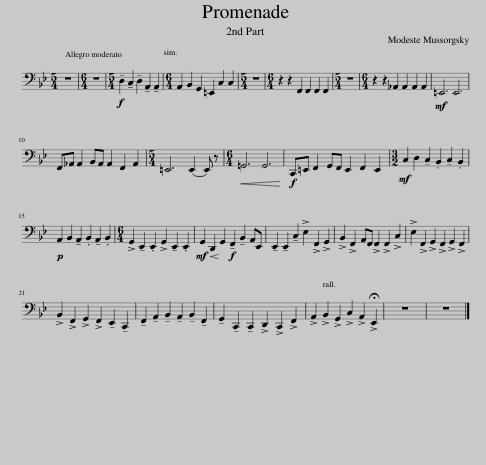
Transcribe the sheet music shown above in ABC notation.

X:1
L:1/8
M:5/4
I:linebreak $
K:Bb
V:1 bass
V:1
 z10 |[M:6/4] z12 |[M:5/4]!f! !tenuto!D,2 !tenuto!C,2 !tenuto!D,2 !tenuto!A,,2 !tenuto!A,,2 |[M:6/4] A,,2 B,,2 G,,2 =E,,2 C,2 C,2 |[M:5/4] z10 | %5
[M:6/4] z2 z2 F,,2 F,,2 F,,2 F,,2 |[M:5/4] z10 |[M:6/4] z2 z2 _A,,2 A,,2 A,,2 A,,2 |!mf! =E,,6 E,,6 |$ F,,_A,, A,,2 B,,A,, A,,2 F,,2 A,,2 | %10
[M:5/4] =E,,6 (E,,2 E,,) z |[M:6/4]!<(! =G,,6 G,,6!<)! |!f! C,,=E,, F,,2 G,,F,, E,,2 F,,2 E,,2 |[M:3/2]!mf! C,2 D,2 !tenuto!C,2 .B,,2 !tenuto!C,2 .B,,2 |$!p! A,,2 B,,2 !tenuto!A,,2 .B,,2 !tenuto!A,,2 .B,,2 | %15
[M:6/4] !>!G,,2 !tenuto!E,,2 .E,,2 !>!G,,2 !tenuto!E,,2 .E,,2 |!mf!!<(! G,,2 D,,2 G,,2!<)!!f! !tenuto!F,,2 !tenuto!B,,2 A,,E,, | !tenuto!E,,2 !tenuto!E,,2 !tenuto!C,2 !>!E,2 !>!F,,2 !>!G,,2 | !>!B,,2 !>!F,,2 A,,F,, !>!F,,2 !>!F,,2 !>!C,2 | !>!E,2 !>!F,,2 !>!G,,2 !>!F,,2 !>!G,,2 !>!F,,2 |$ %20
 !>!B,,2 !>!F,,2 !>!G,,2 !>!F,,2 !tenuto!E,,2 !tenuto!C,,2 | !tenuto!F,,2 !tenuto!A,,2 !tenuto!B,,2 !tenuto!A,,2 !tenuto!B,,2 !tenuto!F,,2 | !tenuto!G,,2 !tenuto!C,,2 !tenuto!C,,2 !>!D,,2 !>!C,,2 !>!F,,2 | !>!A,,2 !>!B,,2 !>!G,,2 !>!C,2 !>!A,,2 !>!!fermata!E,,2 | z12 | %25
 z12 |] %26
